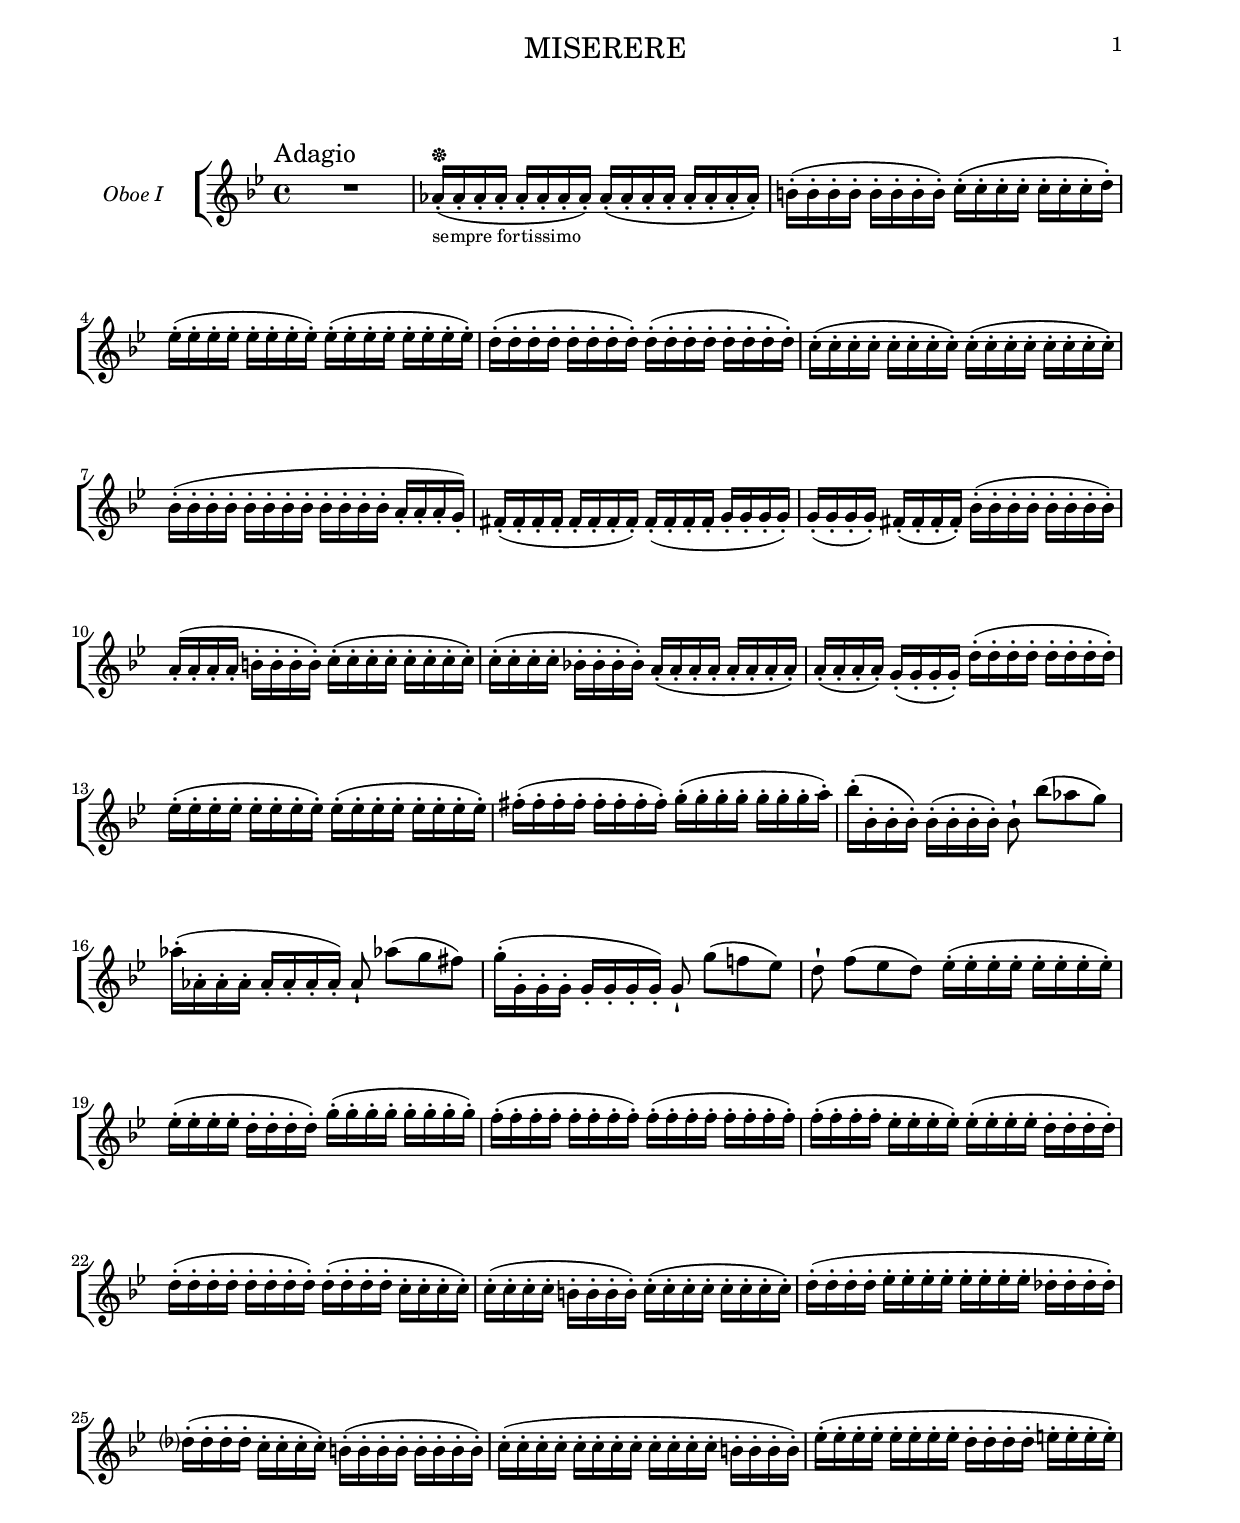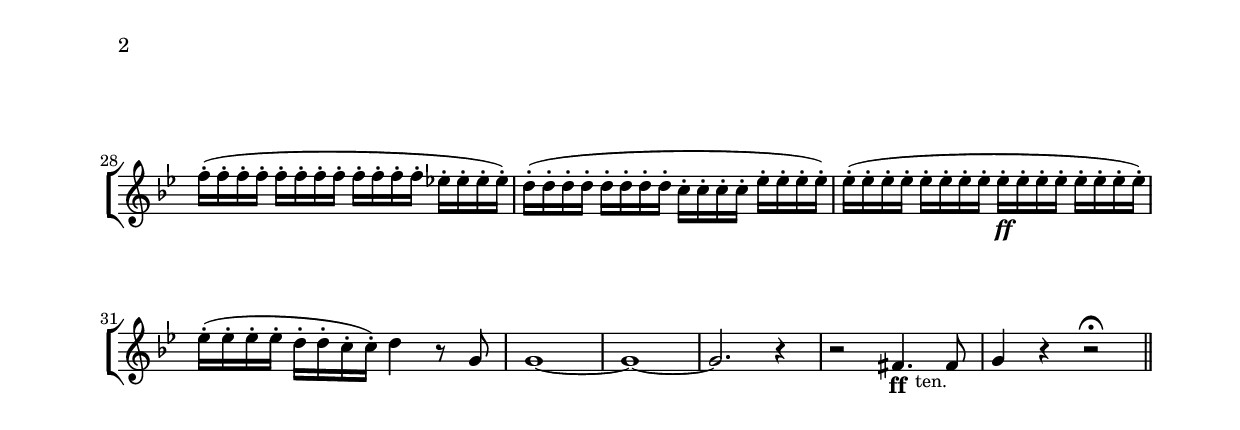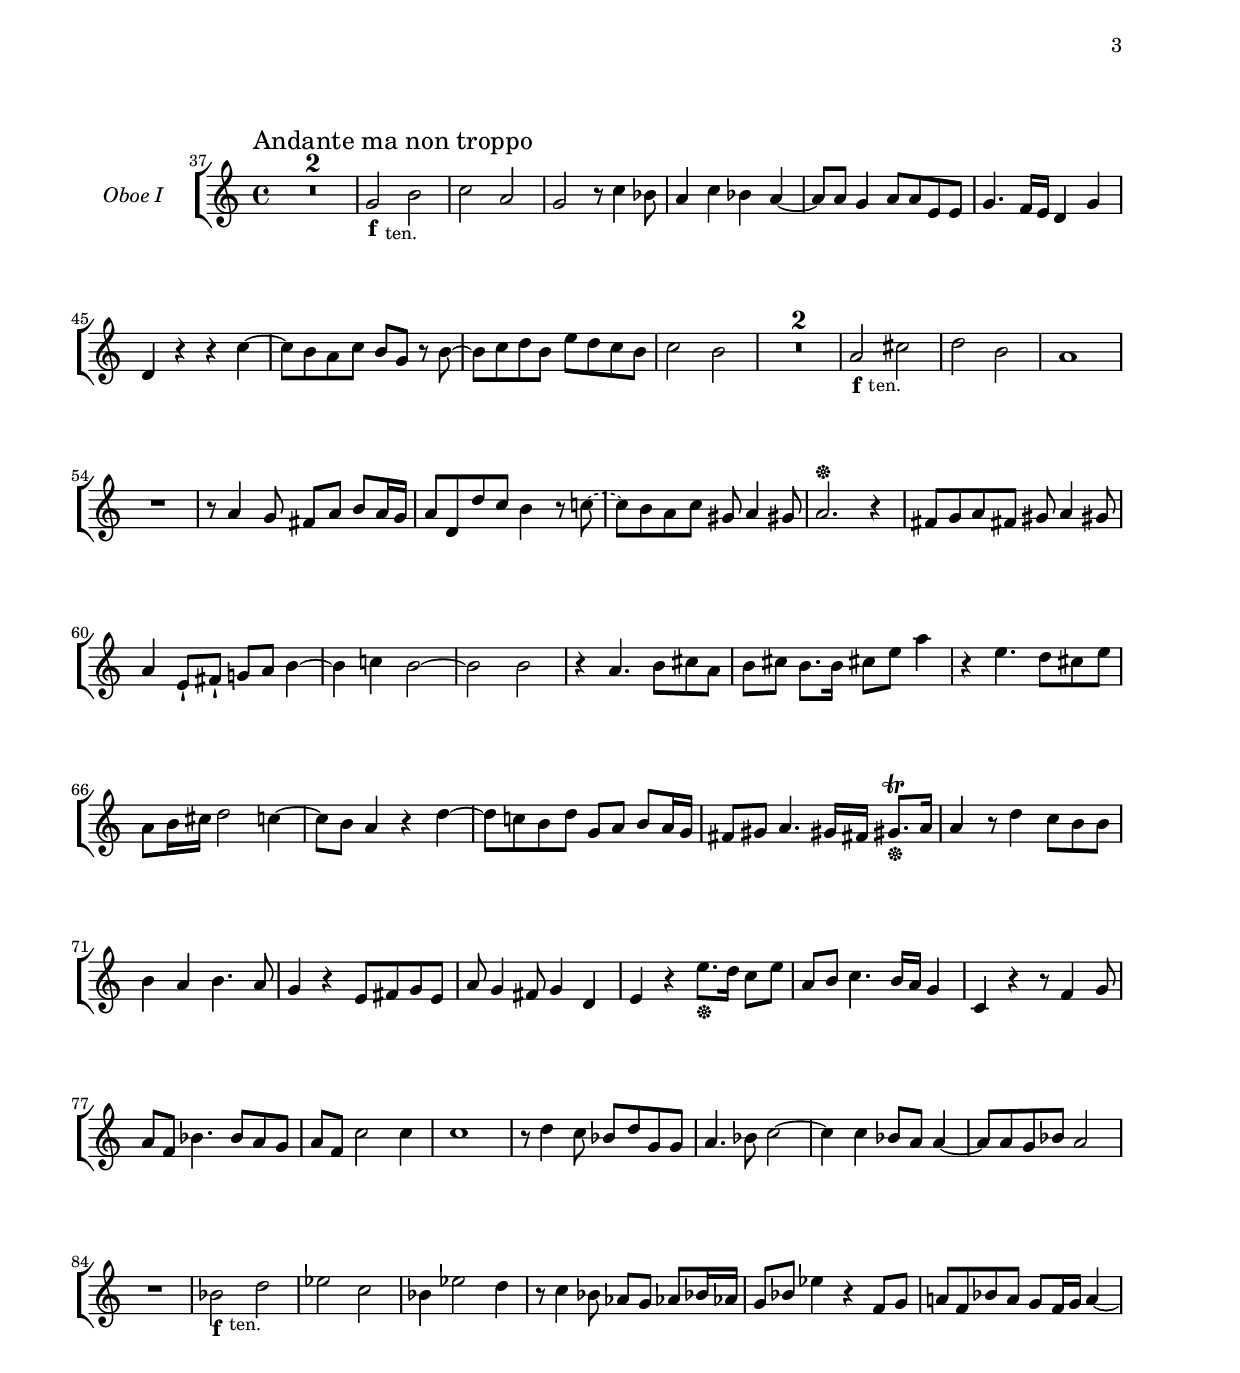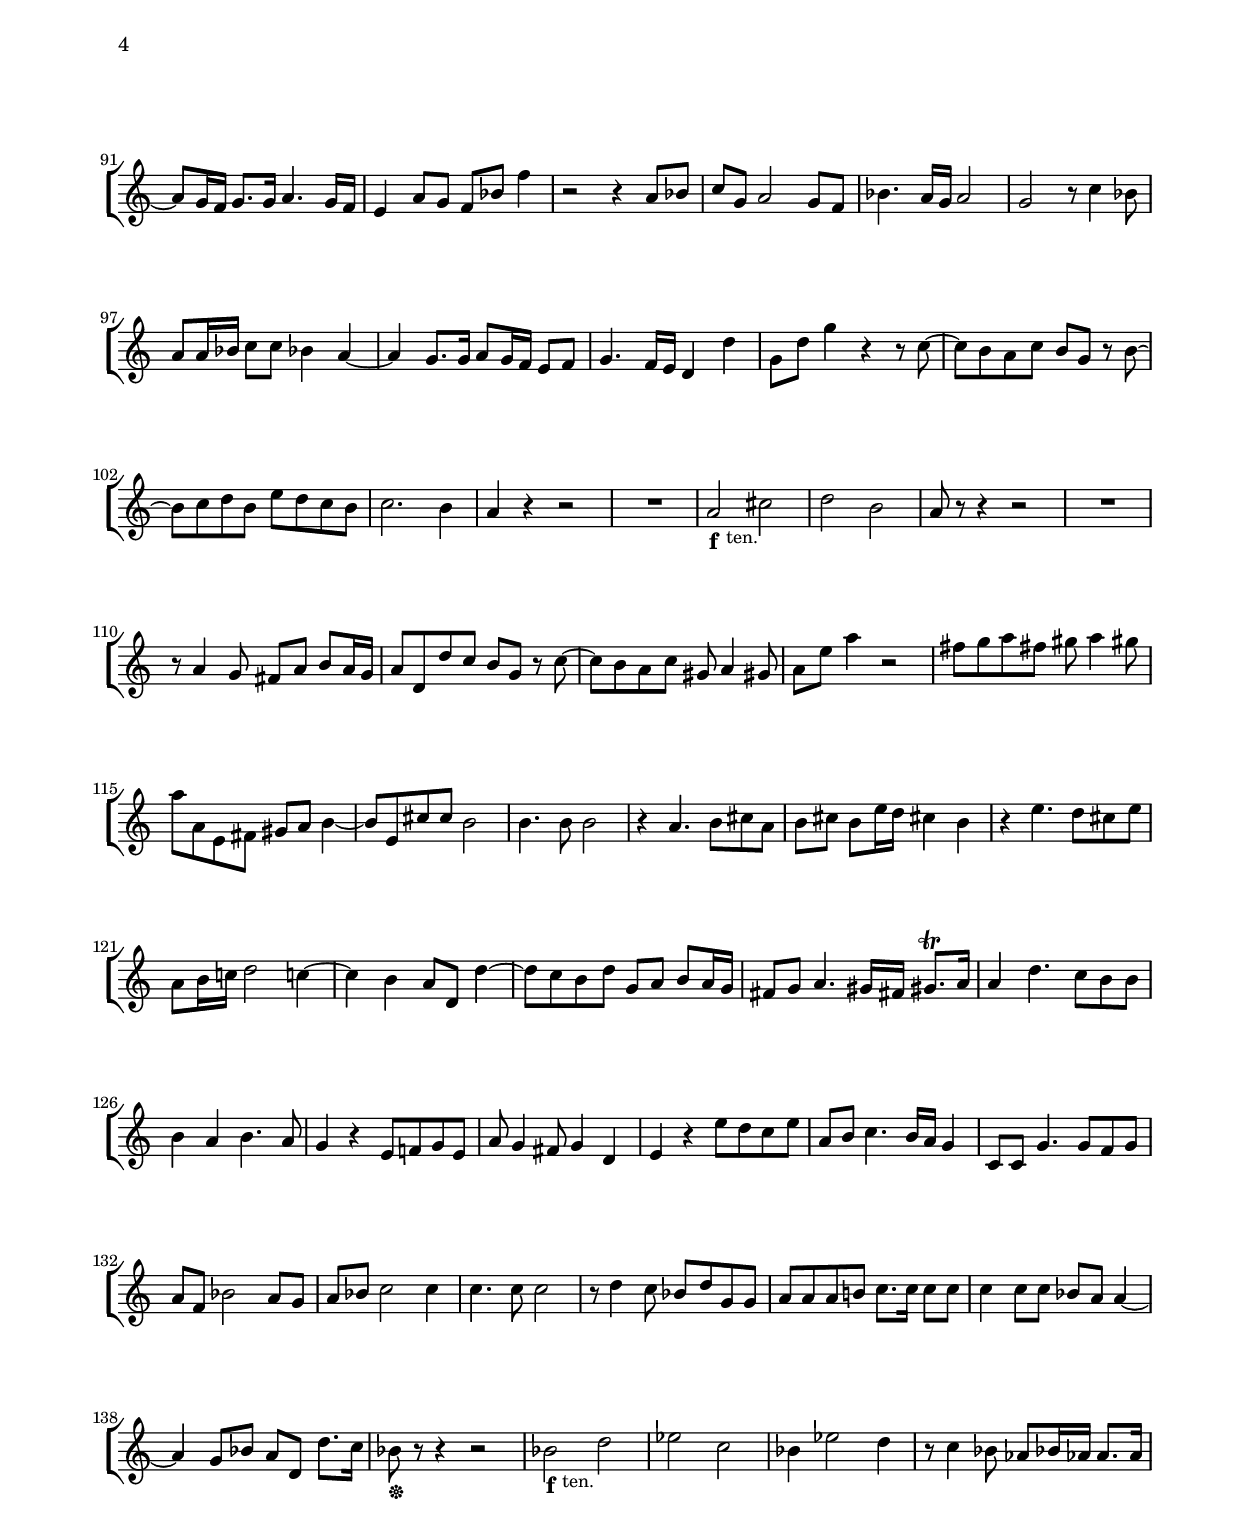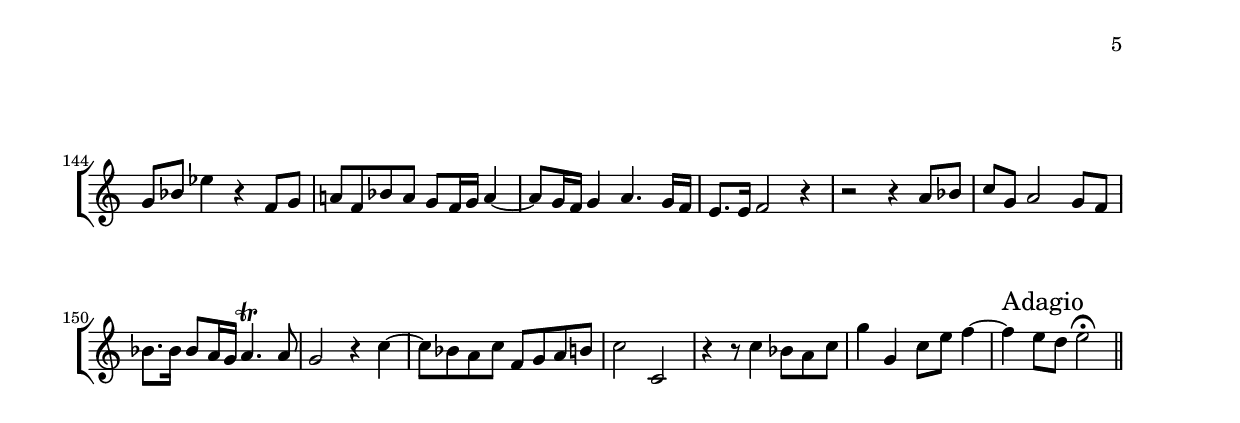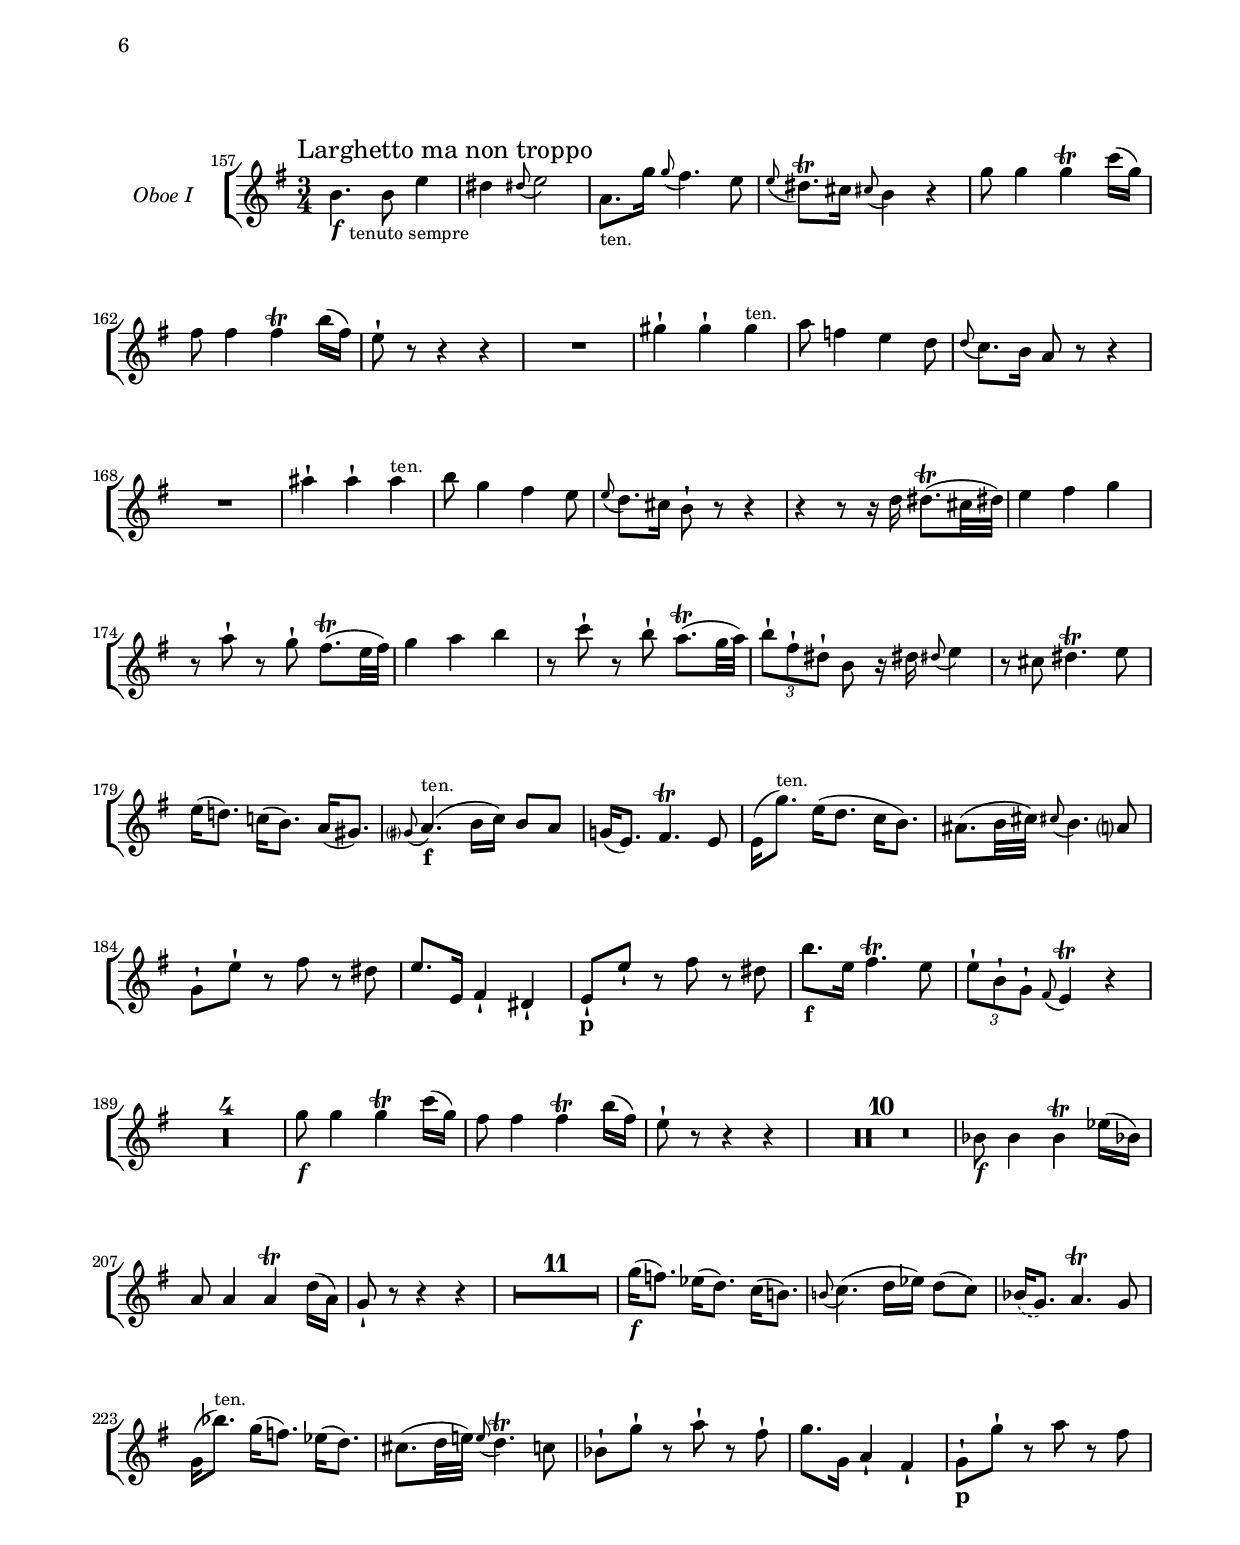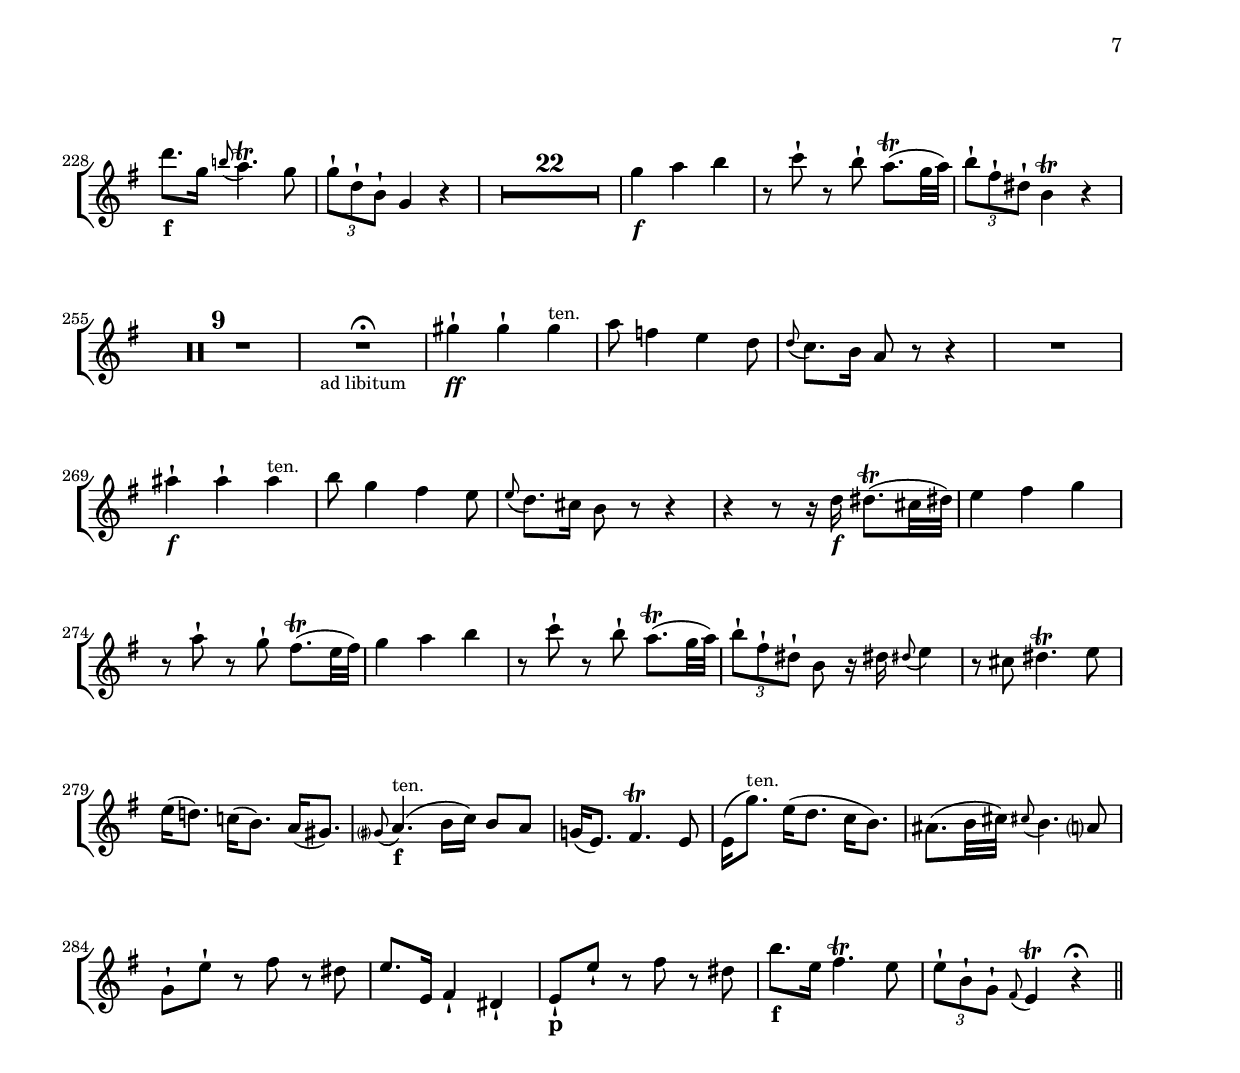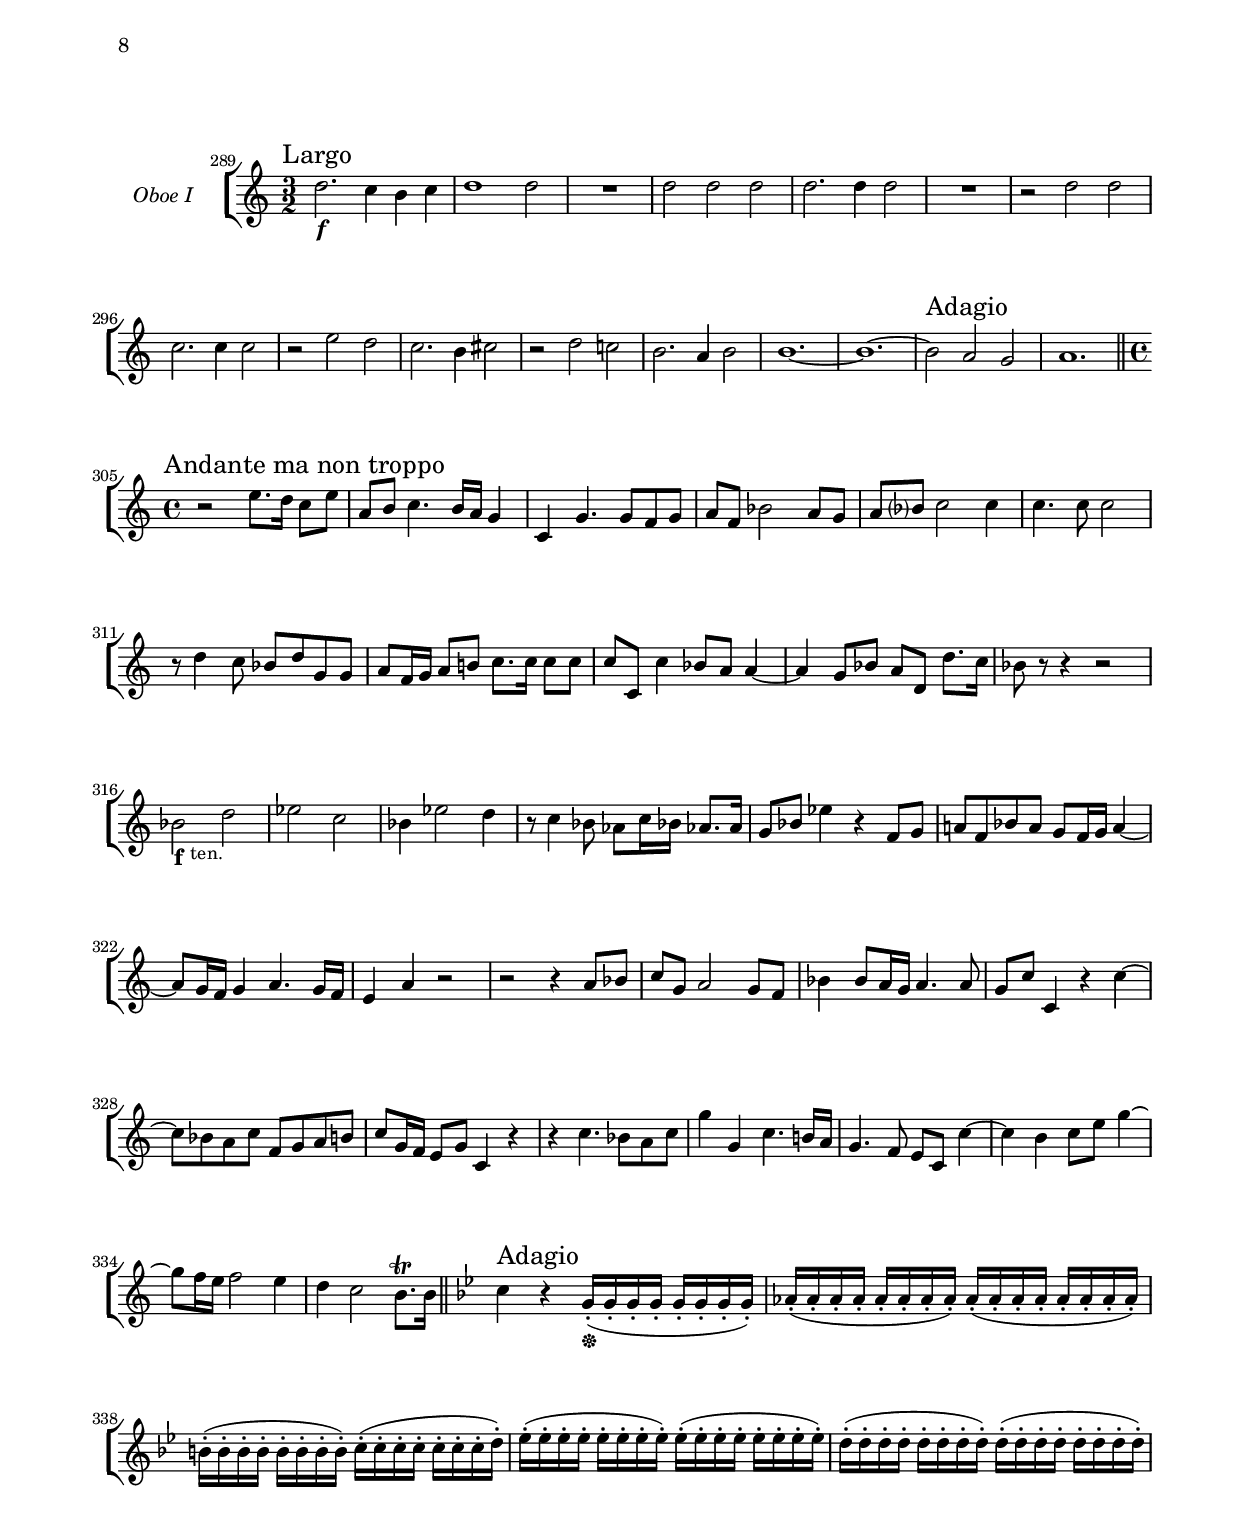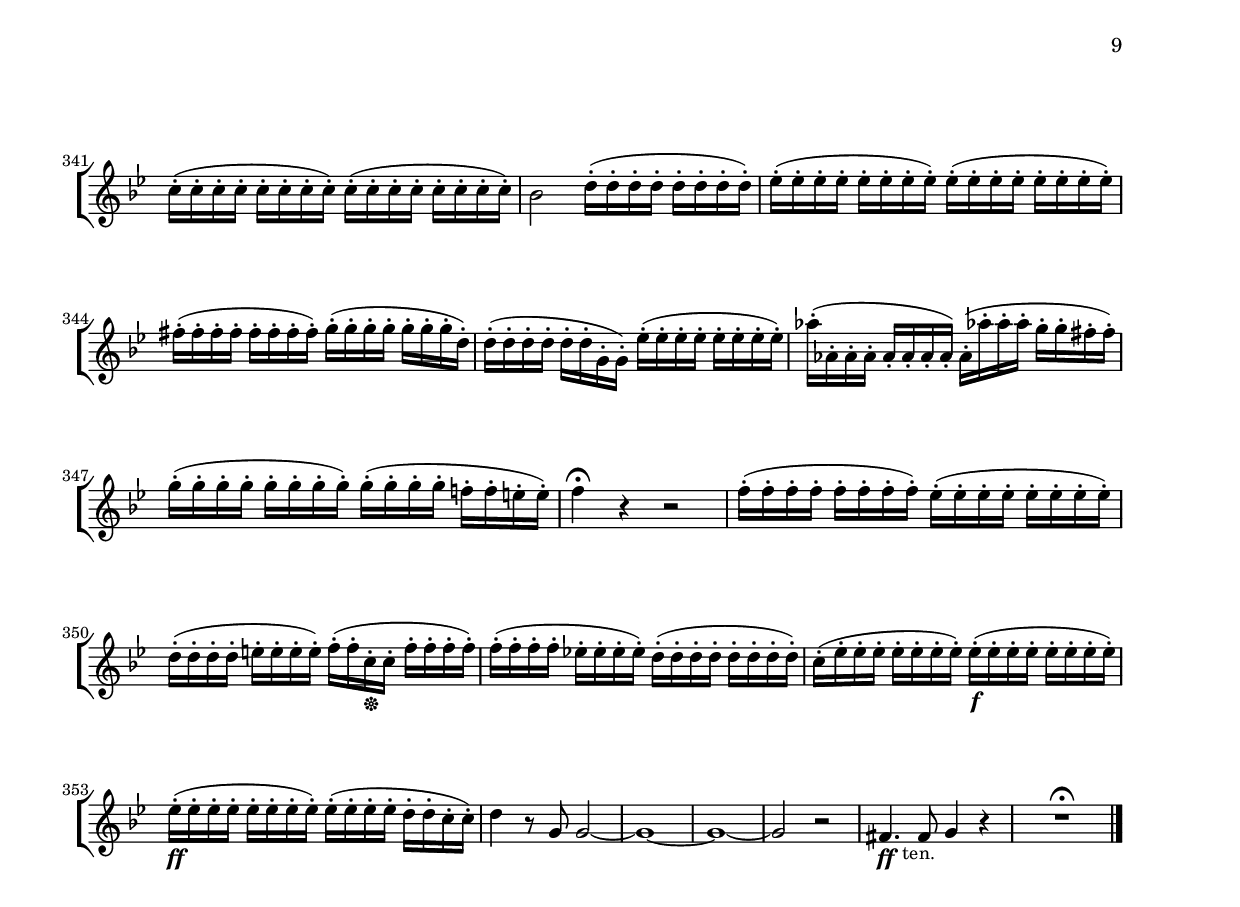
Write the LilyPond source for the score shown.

% (c) 2018 by Wolfgang Skala.
% This file is licensed under the Creative Commons Attribution-NonCommercial-ShareAlike 4.0 International License.
% To view a copy of this license, visit http://creativecommons.org/licenses/by-nc-sa/4.0/.

\version "2.18.0"

\include "../definitions.ly"

\paper {
	#(set-paper-size "a4" 'portrait)
	indent = 2\cm
	top-margin = 1.5\cm
	system-separator-markup = ##f
	system-system-spacing =
    #'((basic-distance . 17)
       (minimum-distance . 17)
       (padding . -100)
       (stretchability . 0))
	
	top-system-spacing =
    #'((basic-distance . 17)
       (minimum-distance . 17)
       (padding . -100)
       (stretchability . 0))
	
	top-markup-spacing =
    #'((basic-distance . 0)
       (minimum-distance . 0)
       (padding . -100)
       (stretchability . 0))
		
	markup-system-spacing =
    #'((basic-distance . 17)
       (minimum-distance . 17)
       (padding . -100)
       (stretchability . 0))
	
	last-bottom-spacing =
    #'((basic-distance . 0)
       (minimum-distance . 0)
       (padding . 0)
       (stretchability . 1.0e7))
}

#(set-global-staff-size 17.82)


\book {
	\bookpart {
		\header {
			movement = "MISERERE"
		}
		\paper {
			systems-per-page = #9
			page-count = #1
		}
		\score {
			<<
				\new StaffGroup <<
					\new Staff {
						\set Staff.instrumentName = "Oboe I"
						\MiserereIOboeI
					}
				>>
			>>
		}
	}
	\bookpart {
		\paper {
			min-systems-per-page = #2
		}
		\score {
			<<
				\new StaffGroup <<
					\new Staff {
						\set Staff.instrumentName = "Oboe I"
						\MiserereIIOboeI
					}
				>>
			>>
		}
	}
	\bookpart {
		\score {
			<<
				\new StaffGroup <<
					\new Staff {
						\set Staff.instrumentName = "Oboe I"
						\GloriaPatriIOboeI
					}
				>>
			>>
		}
	}
	\bookpart {
		\score {
			<<
				\new StaffGroup <<
					\new Staff {
						\set Staff.instrumentName = "Oboe I"
						\GloriaPatriIIOboeI
					}
				>>
			>>
		}
	}
}